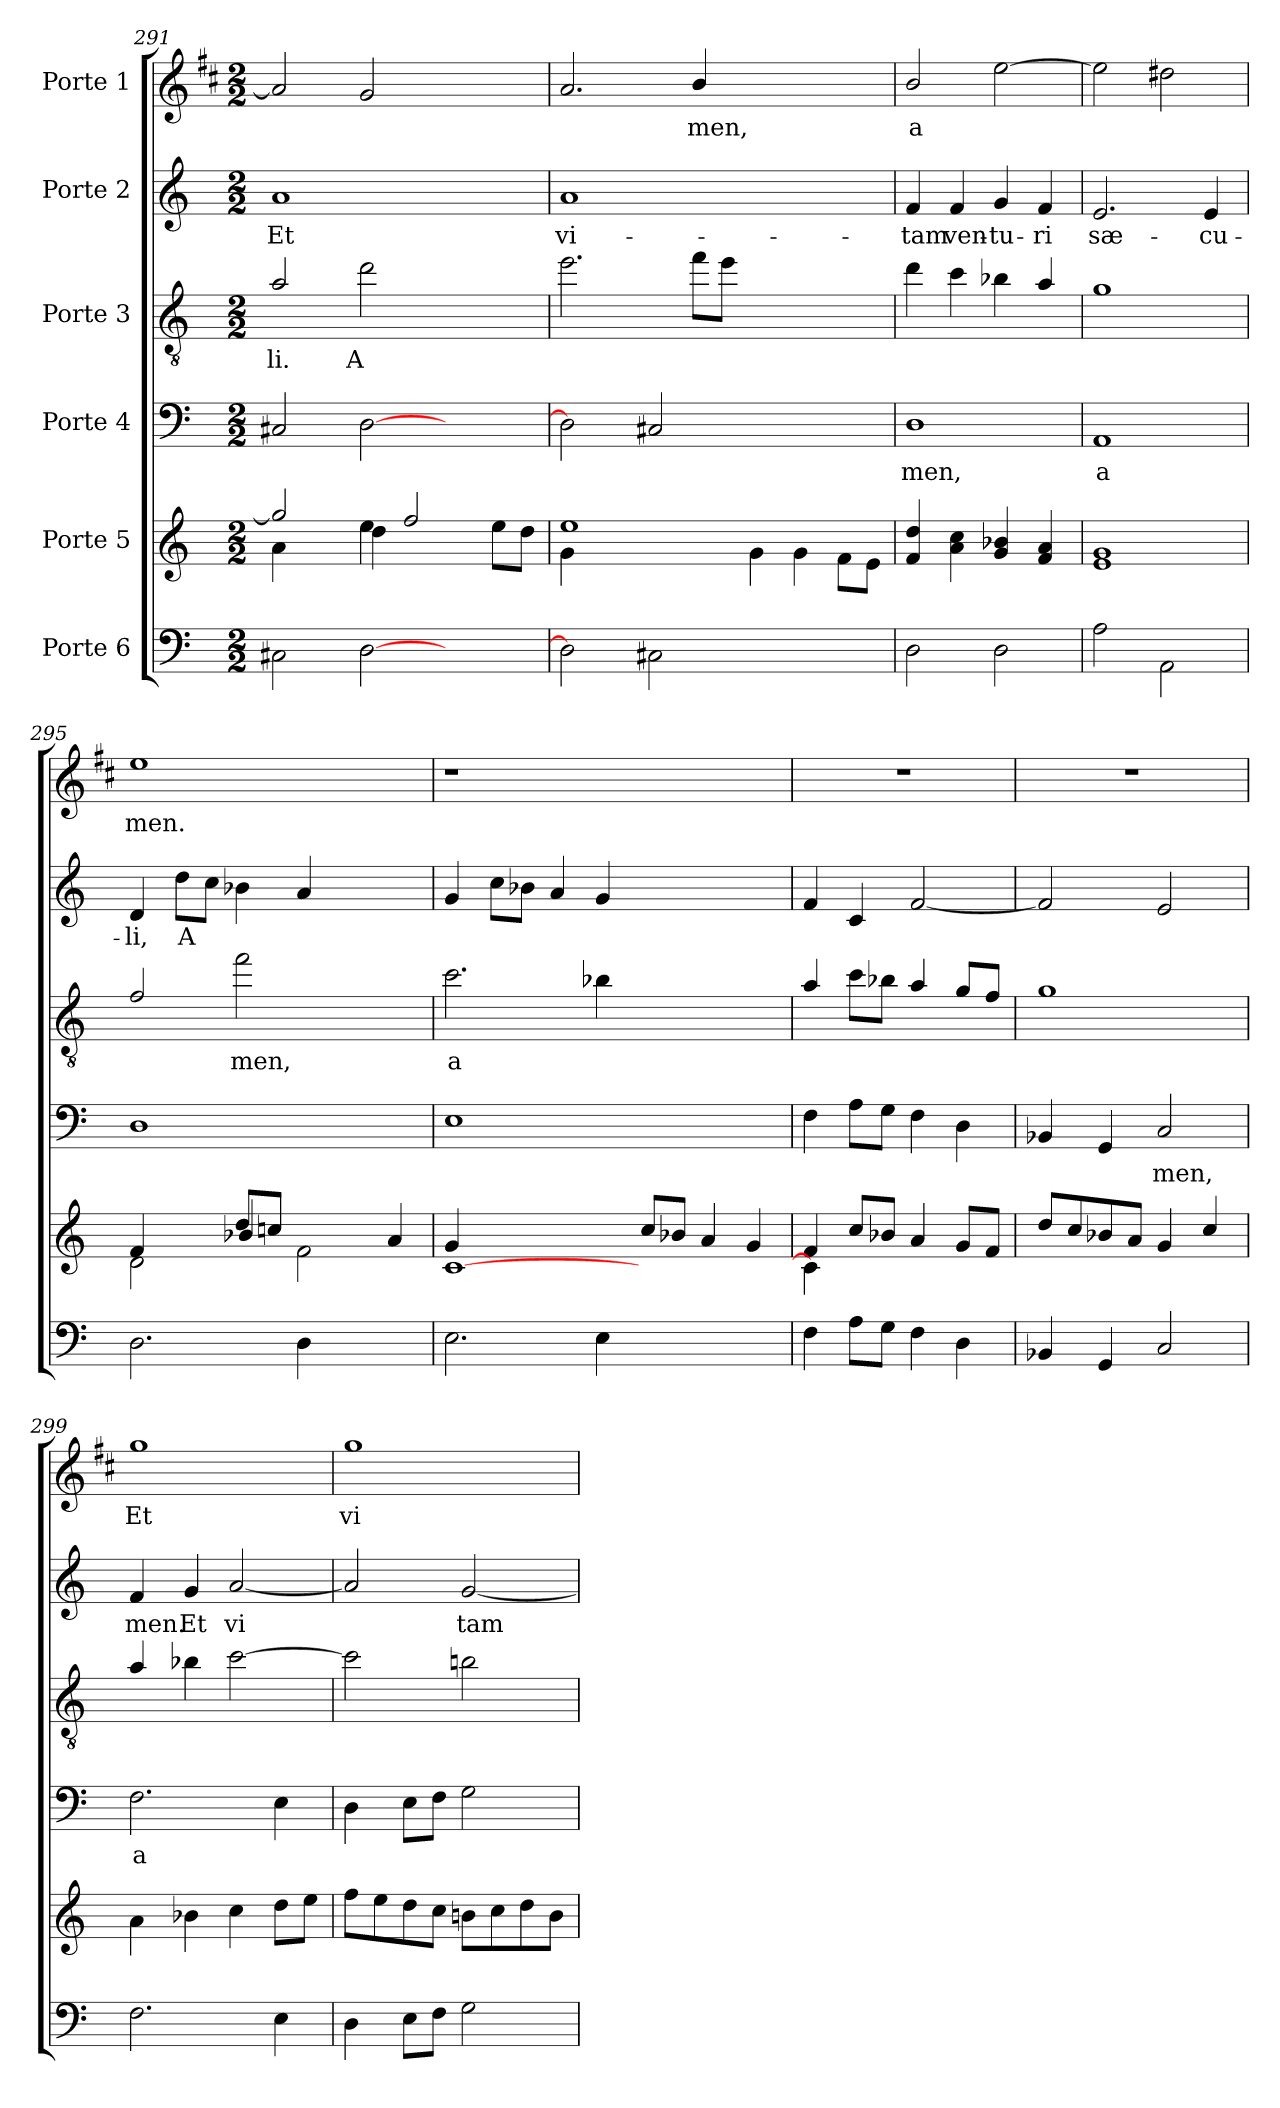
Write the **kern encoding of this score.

**kern	**kern	**kern	**text	**kern	**text	**kern	**text	**kern	**text
*part6	*part5	*part4	*part4	*part3	*part3	*part2	*part2	*part1	*part1
*staff6	*staff5	*staff4	*staff4	*staff3	*staff3	*staff2	*staff2	*staff1	*staff1
*I"Porte 6	*I"Porte 5	*I"Porte 4	*	*I"Porte 3	*	*I"Porte 2	*	*I"Porte 1	*
*clefF4	*clefG2	*clefF4	*	*clefGv2	*	*clefG2	*	*clefG2	*
*	*	*	*	*ITrd8c14	*	*	*	*ITrd1c2	*
*k[]	*k[]	*k[]	*	*k[]	*	*k[]	*	*k[]	*
*C:	*C:	*C:	*	*C:	*	*C:	*	*C:	*
*M2/2	*M2/2	*M2/2	*	*M2/2	*	*M2/2	*	*M2/2	*
=291	=291	=291	=291	=291	=291	=291	=291	=291	=291
*	*^	*	*	*	*	*	*	*	*
!	!	!	!	!	!	!LO:LY:b:cj	!	!LO:LY:b:cj	!	!
2C#X\	2gg/]	4a\	2C#X/	.	2A/	-li.	1a	Et	2g/]	.
.	.	4ryy	.	.	.	.	.	.	.	.
!	!	!	!	!	!	!LO:LY:b:cj	!	!	!	!
[>2D\	4ee\	4dd\	[>2D\	.	2d\	A-	.	.	2f/	.
.	2ff/	2.ryy	.	.	.	.	.	.	.	.
2ryy	.	.	2ryy	.	2ryy	.	2ryy	.	2ryy	.
.	8ee\L	.	.	.	.	.	.	.	.	.
.	8dd\J	.	.	.	.	.	.	.	.	.
=292	=292	=292	=292	=292	=292	=292	=292	=292	=292	=292
!	!	!	!	!	!	!	!	!LO:LY:b:cj	!	!LO:LY:b:cj
2D\]	1ee	4g\	2D\]	.	2.e\	.	1a	vi-	2.g/	-
.	.	1.ryy	.	.	.	.	.	.	.	.
2C#X\	.	.	2C#X/	.	.	.	.	.	.	.
!	!	!	!	!	!	!	!	!	!	!LO:LY:b:cj
.	.	.	.	.	8f\L	.	.	.	4a/	men,
.	.	.	.	.	8e\J	.	.	.	.	.
2.ryy	4g\	.	2.ryy	.	2.ryy	.	2.ryy	.	2.ryy	.
.	4g\	.	.	.	.	.	.	.	.	.
.	8f\L	.	.	.	.	.	.	.	.	.
.	8e\J	.	.	.	.	.	.	.	.	.
*	*v	*v	*	*	*	*	*	*	*	*
=293	=293	=293	=293	=293	=293	=293	=293	=293	=293
!	!	!	!LO:LY:b:cj	!	!	!	!LO:LY:b:cj	!	!LO:LY:b:cj
2D\	4dd/ 4f/	1D	-men,	4d\	.	4f/	-tam	2a/	a-
!	!	!	!	!	!	!	!LO:LY:b:cj	!	!
.	4cc\ 4a\	.	.	4c\	.	4f/	ven-	.	.
!	!	!	!	!	!	!	!LO:LY:b:cj	!	!LO:LY:b:cj
2D\	4b-X/ 4g/	.	.	4B-X\	.	4g/	-tu-	[>2dd\	--
!	!	!	!	!	!	!	!LO:LY:b:cj	!	!
.	4a/ 4f/	.	.	4A/	.	4f/	-ri	.	.
=294	=294	=294	=294	=294	=294	=294	=294	=294	=294
!	!	!	!LO:LY:b:cj	!	!	!	!LO:LY:b:cj	!	!
2A\	1g 1e	1AA	a-	1G	.	2.e/	sæ-	2dd\]	.
2AA\	.	.	.	.	.	.	.	2cc#X\	.
!	!	!	!	!	!	!	!LO:LY:b:cj	!	!
.	.	.	.	.	.	4e/	-cu-	.	.
!!LO:LB:g=z
=295	=295	=295	=295	=295	=295	=295	=295	=295	=295
*	*^	*	*	*	*	*	*	*	*
!	!	!	!	!	!	!LO:LY:b:cj	!	!LO:LY:b:cj	!	!LO:LY:b:cj
2.D\	2d\	4f/	1D	.	2F/	-	4d/	-li,	1dd	-men.
!	!	!	!	!	!	!	!	!LO:LY:b:cj	!	!
.	.	4ryy	.	.	.	.	8dd\L	A-	.	.
!	!	!	!	!	!	!	!	!LO:LY:b:cj	!	!
.	.	.	.	.	.	.	8cc\J	--	.	.
!	!	!	!	!	!	!LO:LY:b:cj	!	!LO:LY:b:cj	!	!
.	8dd/L	4b-X/	.	.	2f\	men,	4b-X\	--	.	.
.	8ccn/J	.	.	.	.	.	.	.	.	.
!	!	!	!	!	!	!	!	!LO:LY:b:cj	!	!
4D\	2f\	2.ryy	.	.	.	.	4a/	--	.	.
2ryy	.	.	2ryy	.	2ryy	.	2ryy	.	2ryy	.
.	4a/	.	.	.	.	.	.	.	.	.
=296	=296	=296	=296	=296	=296	=296	=296	=296	=296	=296
!	!	!	!	!	!	!LO:LY:b:cj	!	!	!	!
2.E\	[>1c	4g/	1E	.	2.c\	a-	4g/	.	1r	.
.	.	1.ryy	.	.	.	.	8cc\L	.	.	.
.	.	.	.	.	.	.	8b-X\J	.	.	.
.	.	.	.	.	.	.	4a/	.	.	.
!	!	!	!	!	!	!LO:LY:b:cj	!	!	!	!
4E\	.	.	.	.	4B-X\	--	4g/	.	.	.
2.ryy	8cc/L	.	2.ryy	.	2.ryy	.	2.ryy	.	2.ryy	.
.	8b-X/J	.	.	.	.	.	.	.	.	.
.	4a/	.	.	.	.	.	.	.	.	.
.	4g/	.	.	.	.	.	.	.	.	.
=297	=297	=297	=297	=297	=297	=297	=297	=297	=297	=297
4F\	4f/	4c\]	4F\	.	4A/	.	4f/	.	1r	.
8A\L	8cc/L	2.ryy	8A\L	.	8c\L	.	4c/	.	.	.
8G\J	8b-X/J	.	8G\J	.	8B-X\J	.	.	.	.	.
4F\	4a/	.	4F\	.	4A/	.	[<2f/	.	.	.
4D\	8g/L	.	4D\	.	8G/L	.	.	.	.	.
.	8f/J	.	.	.	8F/J	.	.	.	.	.
*	*v	*v	*	*	*	*	*	*	*	*
=298	=298	=298	=298	=298	=298	=298	=298	=298	=298
!	!	!	!LO:LY:b:cj	!	!	!	!	!	!
4BB-X/	8dd/L	4BB-X/	-	1G	.	2f/]	.	1r	.
.	8cc/	.	.	.	.	.	.	.	.
!	!	!	!LO:LY:b:cj	!	!	!	!	!	!
4GG/	8b-X/	4GG/	.	.	.	.	.	.	.
.	8a/J	.	.	.	.	.	.	.	.
!	!	!	!LO:LY:b:cj	!	!	!	!	!	!
2C/	4g/	2C/	men,	.	.	2e/	.	.	.
.	4cc/	.	.	.	.	.	.	.	.
=299	=299	=299	=299	=299	=299	=299	=299	=299	=299
!	!	!	!LO:LY:b:cj	!	!	!	!LO:LY:b:cj	!	!LO:LY:b:cj
2.F\	4a\	2.F\	a-	4A/	.	4f/	-men.	1ff	Et
!	!	!	!	!	!	!	!LO:LY:b:cj	!	!
.	4b-X\	.	.	4B-X\	.	4g/	Et	.	.
!	!	!	!	!	!	!	!LO:LY:b:cj	!	!
.	4cc\	.	.	[>2c\	.	[<2a/	vi-	.	.
!	!	!	!LO:LY:b:cj	!	!	!	!	!	!
4E\	8dd\L	4E\	--	.	.	.	.	.	.
.	8ee\J	.	.	.	.	.	.	.	.
=300	=300	=300	=300	=300	=300	=300	=300	=300	=300
!	!	!	!	!	!	!	!LO:LY:b:cj	!	!LO:LY:b:cj
4D\	8ff\L	4D\	.	2c\]	.	2a/]	-	1ff	vi-
.	8ee\	.	.	.	.	.	.	.	.
8E\L	8dd\	8E\L	.	.	.	.	.	.	.
8F\J	8cc\J	8F\J	.	.	.	.	.	.	.
!	!	!	!	!	!	!	!LO:LY:b:cj	!	!
2G\	8bn\L	2G\	.	2Bn\	.	[<2g/	tam	.	.
.	8cc\	.	.	.	.	.	.	.	.
.	8dd\	.	.	.	.	.	.	.	.
.	8b\J	.	.	.	.	.	.	.	.
=	=	=	=	=	=	=	=	=	=
*-	*-	*-	*-	*-	*-	*-	*-	*-	*-
